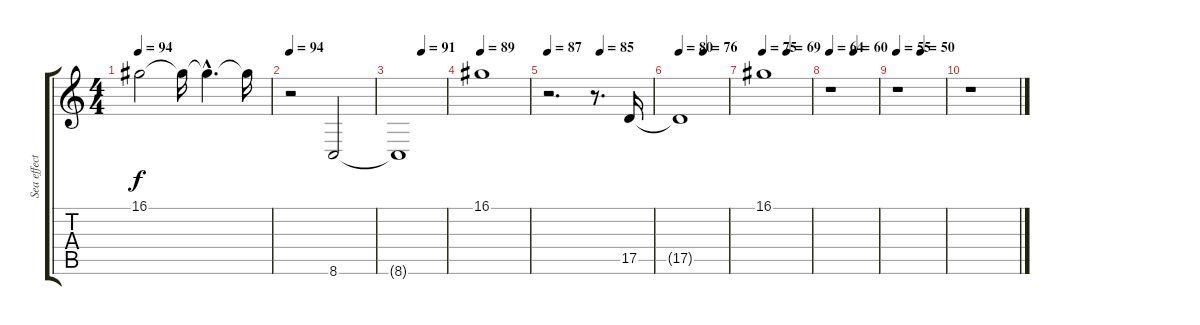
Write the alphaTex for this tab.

\track ("Sea effect" "Sea effect") {instrument seashore}
\staff {score tabs}
\tuning (E4 B3 G3 D3 A2 E2) {hide}
\ts (4 4)
\tempo 94
\clef g2
\ks c
16.1.2{dy f volume 1} 16.1{t}.16 16.1{hac t}.4{d volume 13} 16.1{t}.16 |
\tempo 94
r.2 8.6.2{volume 10} |
\tempo (91 0.5)
8.6{t}.1 |
\tempo 89
16.1.1{volume 1} |
\tempo 87
\tempo (85 0.5)
r.2{d} r.8{d} 17.5.16{volume 6} |
\tempo 80
\tempo (76 0.5)
17.5{t}.1 |
\tempo 75
\tempo (69 0.5)
16.1.1{volume 1} |
\tempo 64
\tempo (60 0.5)
r.1 |
\tempo 55
\tempo (50 0.5)
r.1 |
r.1
